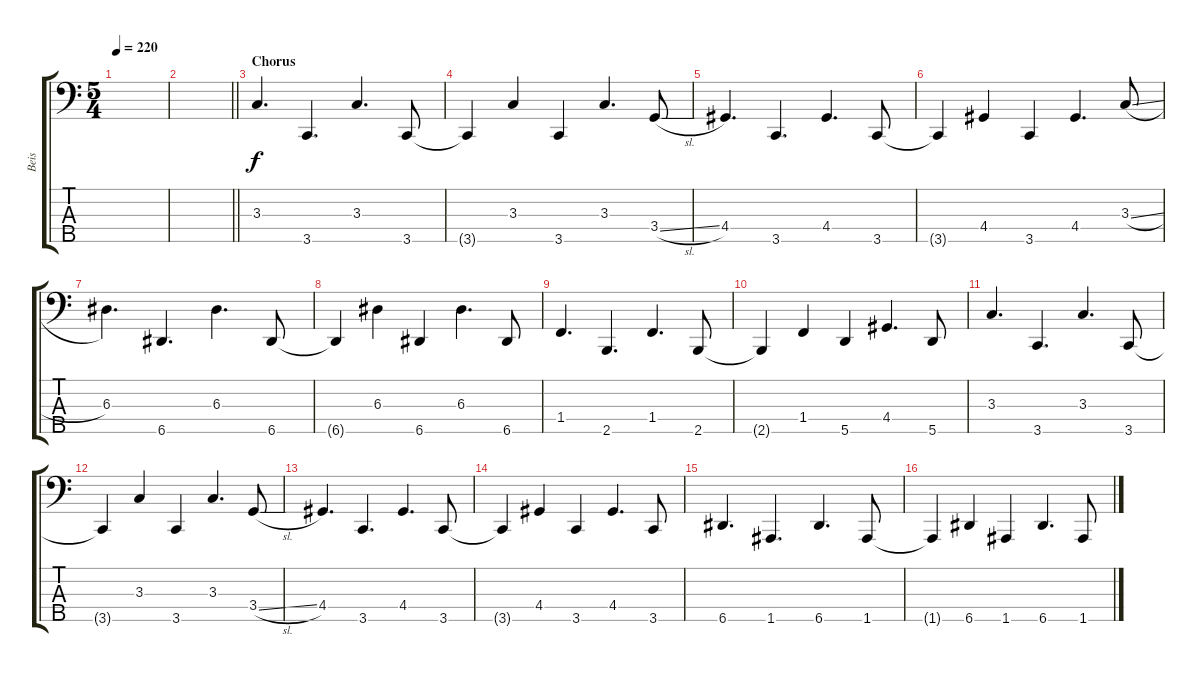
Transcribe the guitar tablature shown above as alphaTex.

\track ("Beis" "Beis") {instrument slapbass2}
\staff {score tabs}
\tuning (G2 D2 A1 E1 A0) {hide}
\ts (5 4)
\tempo 220
\clef f4
\ks c
|
\barLineRight lightlight
|
\section ("" "Chorus")
3.3.4{d} 3.5.4{d} 3.3.4{d} 3.5.8 |
3.5{t}.4 3.3.4 3.5.4 3.3.4{d} 3.4{sl}.8 |
4.4.4{d} 3.5.4{d} 4.4.4{d} 3.5.8 |
3.5{t}.4 4.4.4 3.5.4 4.4.4{d} 3.3{sl}.8 |
6.3.4{d} 6.5.4{d} 6.3.4{d} 6.5.8 |
6.5{t}.4 6.3.4 6.5.4 6.3.4{d} 6.5.8 |
1.4.4{d} 2.5.4{d} 1.4.4{d} 2.5.8 |
2.5{t}.4 1.4.4 5.5.4 4.4.4{d} 5.5.8 |
3.3.4{d} 3.5.4{d} 3.3.4{d} 3.5.8 |
3.5{t}.4 3.3.4 3.5.4 3.3.4{d} 3.4{sl}.8 |
4.4.4{d} 3.5.4{d} 4.4.4{d} 3.5.8 |
3.5{t}.4 4.4.4 3.5.4 4.4.4{d} 3.5.8 |
6.5.4{d} 1.5.4{d} 6.5.4{d} 1.5.8 |
1.5{t}.4 6.5.4 1.5.4 6.5.4{d} 1.5.8
